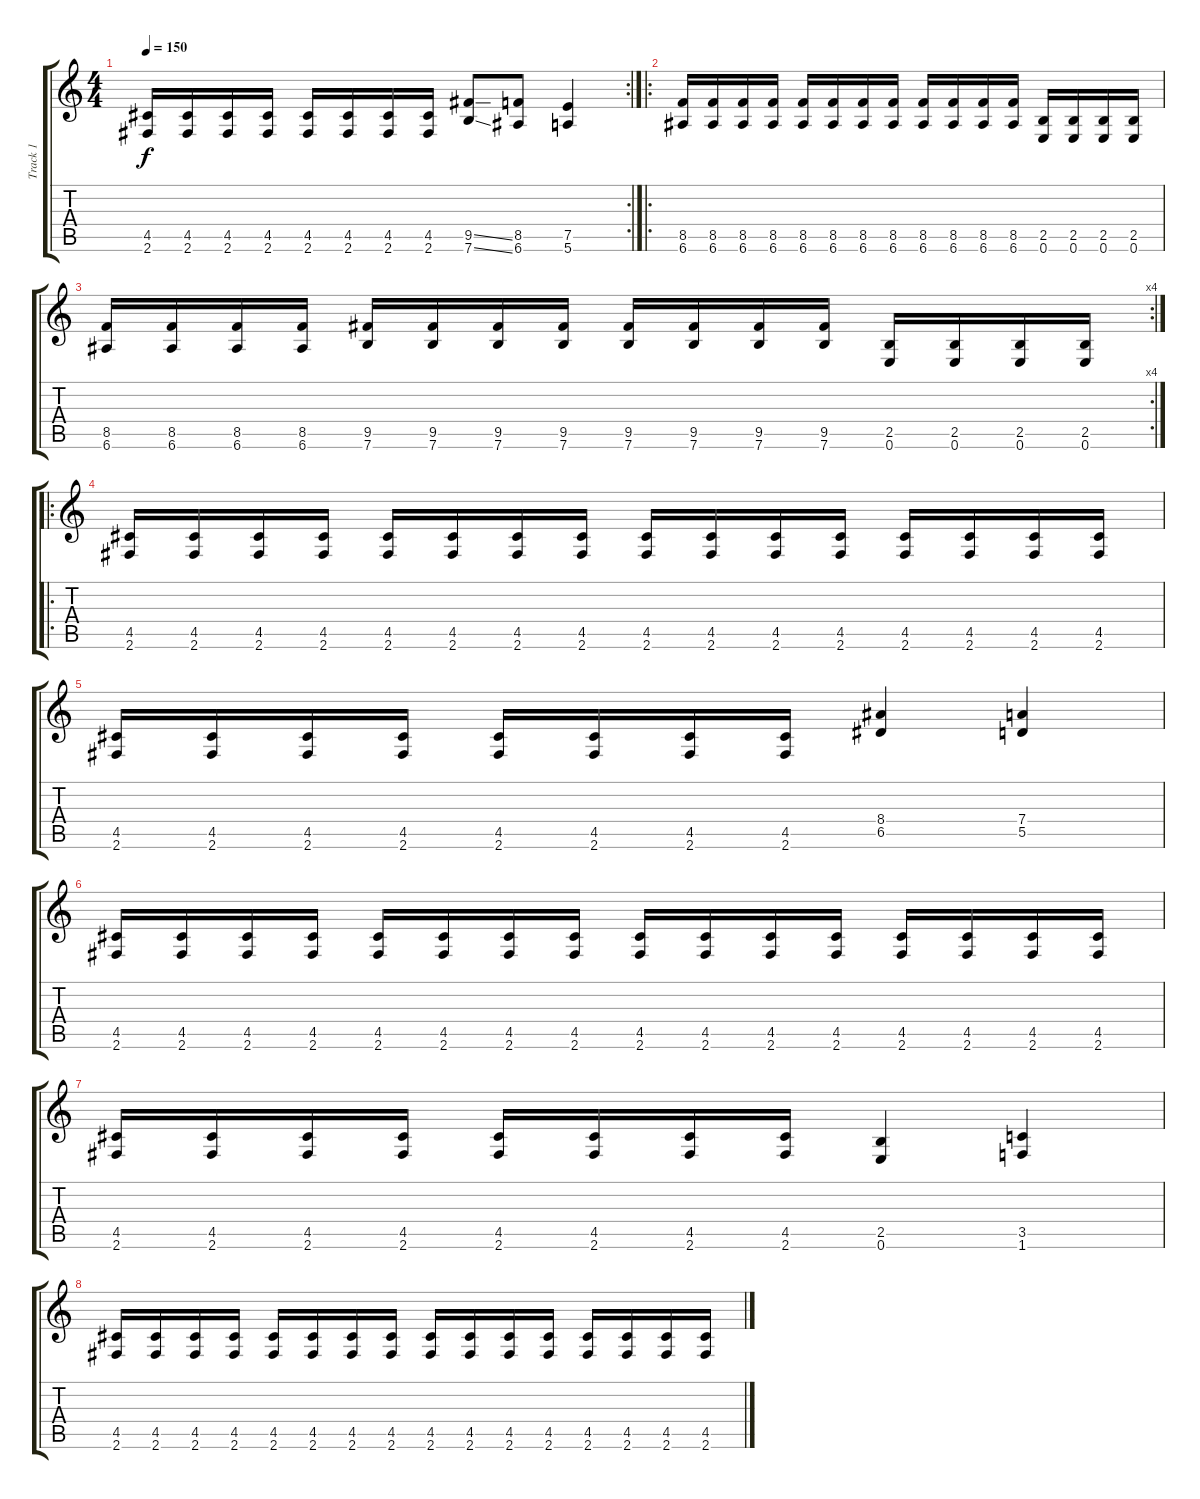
\track ("Track 1" "Track 1") {instrument distortionguitar}
\staff {score tabs}
\tuning (E4 B3 G3 D3 A2 E2) {hide}
\rc 2
\ts (4 4)
\tempo 150
\clef g2
\ks c
(4.5 2.6).16{dy f} (4.5 2.6).16 (4.5 2.6).16 (4.5 2.6).16 (4.5 2.6).16 (4.5 2.6).16 (4.5 2.6).16 (4.5 2.6).16 (9.5{ss} 7.6{ss}).8 (8.5 6.6).8 (7.5 5.6).4 |
\ro
(8.5 6.6).16 (8.5 6.6).16 (8.5 6.6).16 (8.5 6.6).16 (8.5 6.6).16 (8.5 6.6).16 (8.5 6.6).16 (8.5 6.6).16 (8.5 6.6).16 (8.5 6.6).16 (8.5 6.6).16 (8.5 6.6).16 (2.5 0.6).16 (2.5 0.6).16 (2.5 0.6).16 (2.5 0.6).16 |
\rc 4
(8.5 6.6).16 (8.5 6.6).16 (8.5 6.6).16 (8.5 6.6).16 (9.5 7.6).16 (9.5 7.6).16 (9.5 7.6).16 (9.5 7.6).16 (9.5 7.6).16 (9.5 7.6).16 (9.5 7.6).16 (9.5 7.6).16 (2.5 0.6).16 (2.5 0.6).16 (2.5 0.6).16 (2.5 0.6).16 |
\ro
(4.5 2.6).16 (4.5 2.6).16 (4.5 2.6).16 (4.5 2.6).16 (4.5 2.6).16 (4.5 2.6).16 (4.5 2.6).16 (4.5 2.6).16 (4.5 2.6).16 (4.5 2.6).16 (4.5 2.6).16 (4.5 2.6).16 (4.5 2.6).16 (4.5 2.6).16 (4.5 2.6).16 (4.5 2.6).16 |
(4.5 2.6).16 (4.5 2.6).16 (4.5 2.6).16 (4.5 2.6).16 (4.5 2.6).16 (4.5 2.6).16 (4.5 2.6).16 (4.5 2.6).16 (8.4 6.5).4 (7.4 5.5).4 |
(4.5 2.6).16 (4.5 2.6).16 (4.5 2.6).16 (4.5 2.6).16 (4.5 2.6).16 (4.5 2.6).16 (4.5 2.6).16 (4.5 2.6).16 (4.5 2.6).16 (4.5 2.6).16 (4.5 2.6).16 (4.5 2.6).16 (4.5 2.6).16 (4.5 2.6).16 (4.5 2.6).16 (4.5 2.6).16 |
(4.5 2.6).16 (4.5 2.6).16 (4.5 2.6).16 (4.5 2.6).16 (4.5 2.6).16 (4.5 2.6).16 (4.5 2.6).16 (4.5 2.6).16 (2.5 0.6).4 (3.5 1.6).4 |
(4.5 2.6).16 (4.5 2.6).16 (4.5 2.6).16 (4.5 2.6).16 (4.5 2.6).16 (4.5 2.6).16 (4.5 2.6).16 (4.5 2.6).16 (4.5 2.6).16 (4.5 2.6).16 (4.5 2.6).16 (4.5 2.6).16 (4.5 2.6).16 (4.5 2.6).16 (4.5 2.6).16 (4.5 2.6).16
